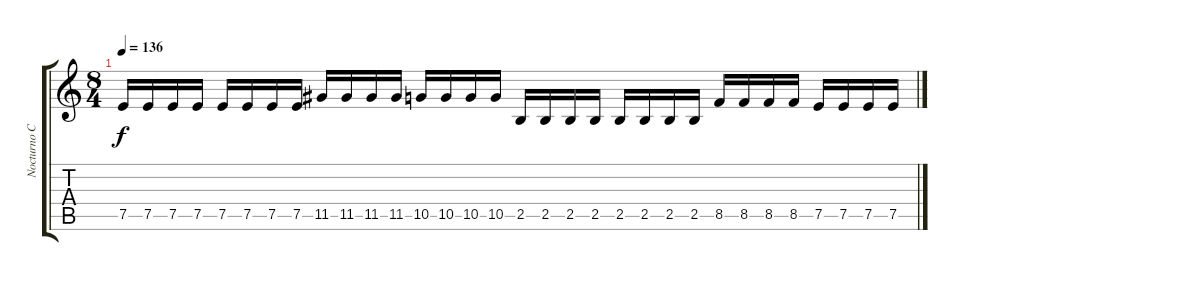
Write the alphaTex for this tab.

\track ("Nocturno Culto" "Nocturno C") {instrument distortionguitar}
\staff {score tabs}
\tuning (E4 B3 G3 D3 A2 E2) {hide}
\ts (8 4)
\tempo 136
\clef g2
\ks c
7.5.16{dy f} 7.5.16 7.5.16 7.5.16 7.5.16 7.5.16 7.5.16 7.5.16 11.5.16 11.5.16 11.5.16 11.5.16 10.5.16 10.5.16 10.5.16 10.5.16 2.5.16 2.5.16 2.5.16 2.5.16 2.5.16 2.5.16 2.5.16 2.5.16 8.5.16 8.5.16 8.5.16 8.5.16 7.5.16 7.5.16 7.5.16 7.5.16
